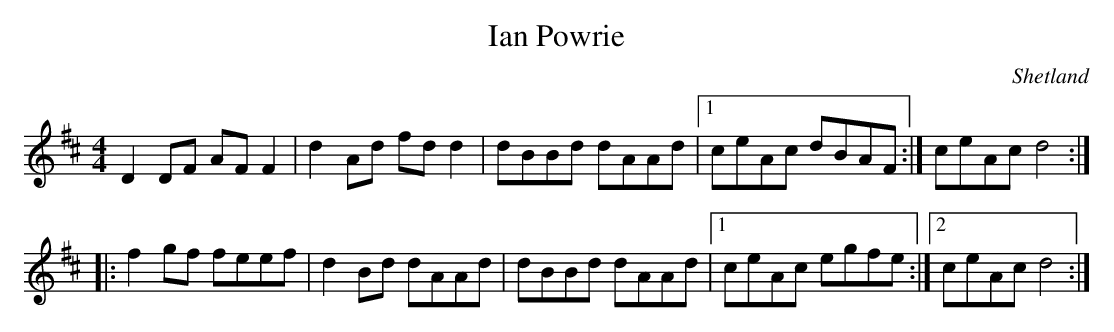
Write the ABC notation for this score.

X:1
T:Ian Powrie
M:4/4
O:Shetland
O:Scotland
K:D major
D2DF AFF2|d2Ad fdd2|dBBd dAAd\
|1 ceAc dBAF :|ceAc d4 ::
f2gf feef|d2Bd dAAd|dBBd dAAd\
|1 ceAc egfe :|2 ceAc d4 :|
